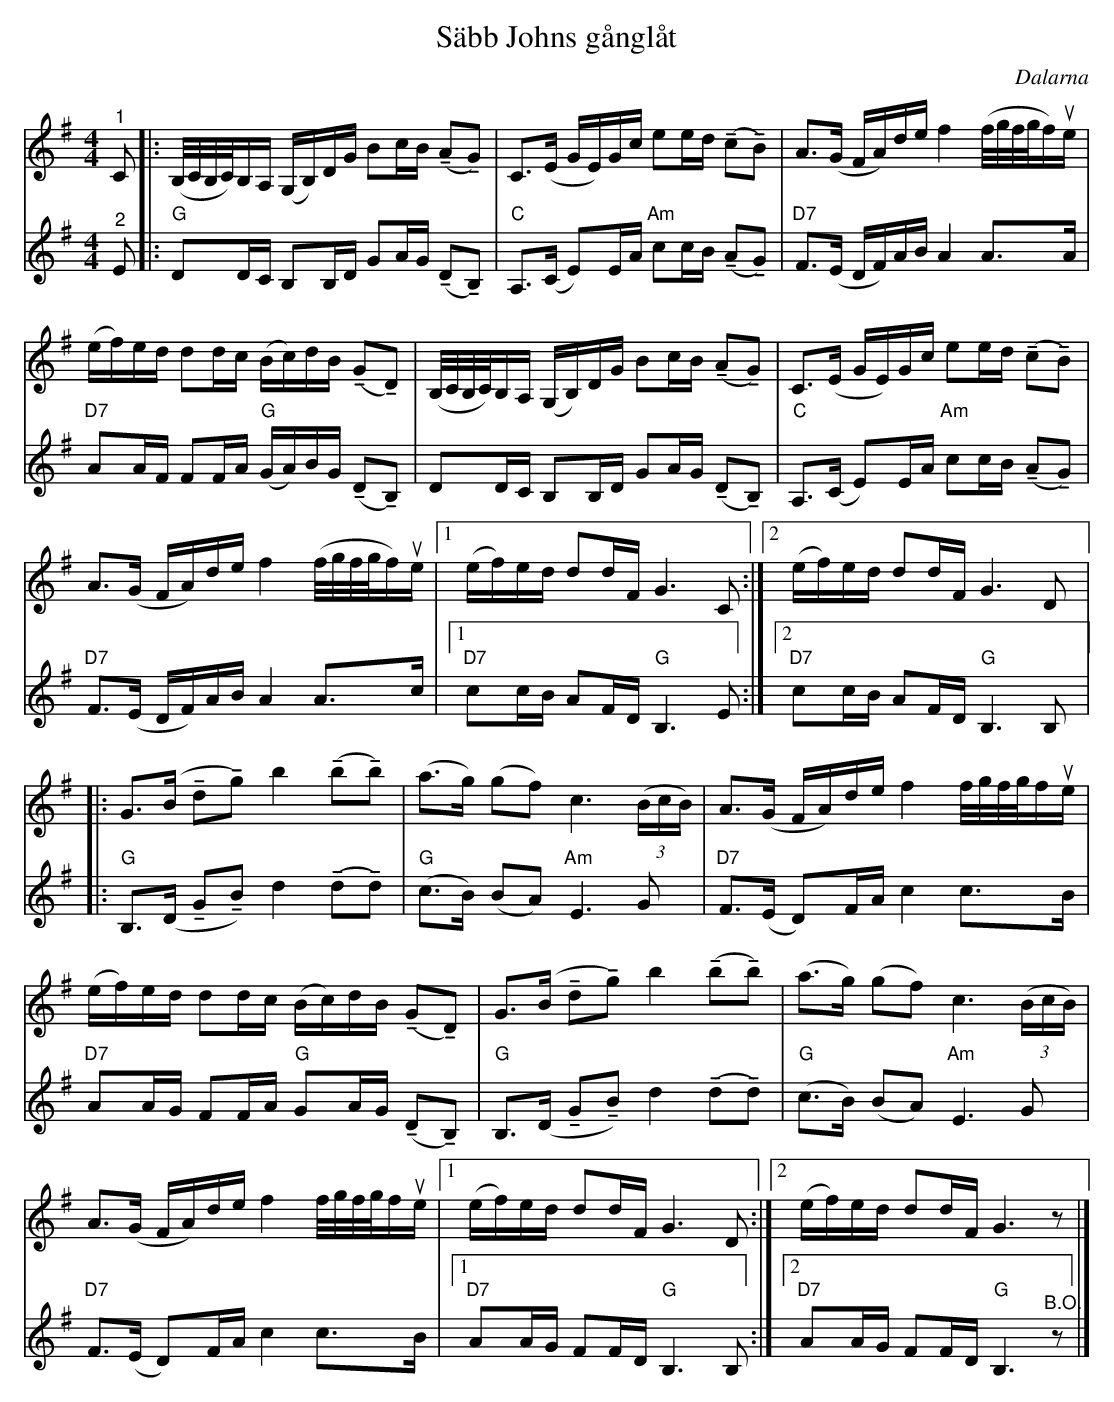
X:1
T:Säbb Johns gånglåt
O:Dalarna
L:1/16
M:4/4
U:t=tenuto
K:G
V:1
"^1" C2 |: (B,/C/B,/C/)B,A, (G,B,)DG B2cB (tA2tG2) | C2>(E2 GE)Gc e2ed (tc2tB2) | A2>(G2 FA)de f4 (f/g/f/g/f)ue |
(ef)ed d2dc (Bc)dB (tG2tD2) | (B,/C/B,/C/)B,A, (G,B,)DG B2cB (tA2tG2) | C2>(E2 GE)Gc e2ed (tc2tB2) |
A2>(G2 FA)de f4 (f/g/f/g/f)ue |1 (ef)ed d2dF G6 C2 :|2 (ef)ed d2dF G6 D2 |:
G2>(B2 td2tg2) b4 (tb2tb2) | (a2>g2) (g2f2) c6 (3(BcB) | A2>(G2 FA)de f4 f/g/f/g/fue |
(ef)ed d2dc (Bc)dB (tG2tD2) | G2>(B2 td2tg2) b4 (tb2tb2) | (a2>g2) (g2f2) c6 (3(BcB) |
 A2>(G2 FA)de f4 f/g/f/g/fue |1 (ef)ed d2dF G6 D2 :|2 (ef)ed d2dF G6 z2 |]
V:2
"^2" E2 |:"G" D2DC B,2B,D G2AG (tD2tB,2) | "C" A,2>(C2 E2)EA"Am" c2cB (tA2tG2) | "D7" F2>(E2 DF)AB A4 A2>A2 |
"D7" A2AF F2FA"G" (GA)BG (tD2tB,2) | D2DC B,2B,D G2AG (tD2tB,2) | "C" A,2>(C2 E2)EA"Am" c2cB (tA2tG2) |
"D7" F2>(E2 DF)AB A4 A2>c2 |1 "D7" c2cB A2FD"G" B,6 E2 :|2"D7" c2cB A2FD"G" B,6 B,2 |:
"G" B,2>(D2 tG2tB2) d4 (td2td2) |"G" (c2>B2) (B2A2)"Am" E6 G2 | "D7"  F2>(E2 D2)FA c4 c2>B2 |
"D7" A2AG F2FA"G" G2AG (tD2tB,2) | "G" B,2>(D2 tG2tB2) d4 (td2td2) |"G" (c2>B2) (B2A2) "Am"  E6 G2 |
"D7" F2>(E2 D2)FA c4 c2>B2 |1"D7" A2AG F2FD"G" B,6 B,2 :|2"D7" A2AG F2FD"G" B,6 "^B.O."z2 |]
